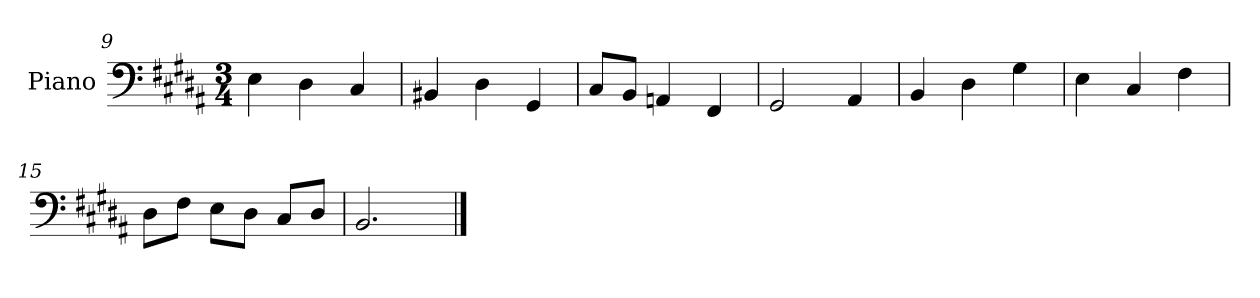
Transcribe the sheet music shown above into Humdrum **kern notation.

**kern
*part1
*staff1
*I"Piano
*I'Pno.
*clefF4
*k[f#c#g#d#a#]
*M3/4
=9
4E\
4D#\
4C#/
=10
4BB#X/
4D#\
4GG#/
!!LO:LB:g=z
=11
8C#/L
8BB/J
4AAn/
4FF#/
=12
2GG#/
4AA#/
=13
4BB/
4D#\
4G#\
=14
4E\
4C#/
4F#\
=15
8D#\L
8F#\J
8E\L
8D#\J
8C#/L
8D#/J
=16
2.BB/
==
*-
